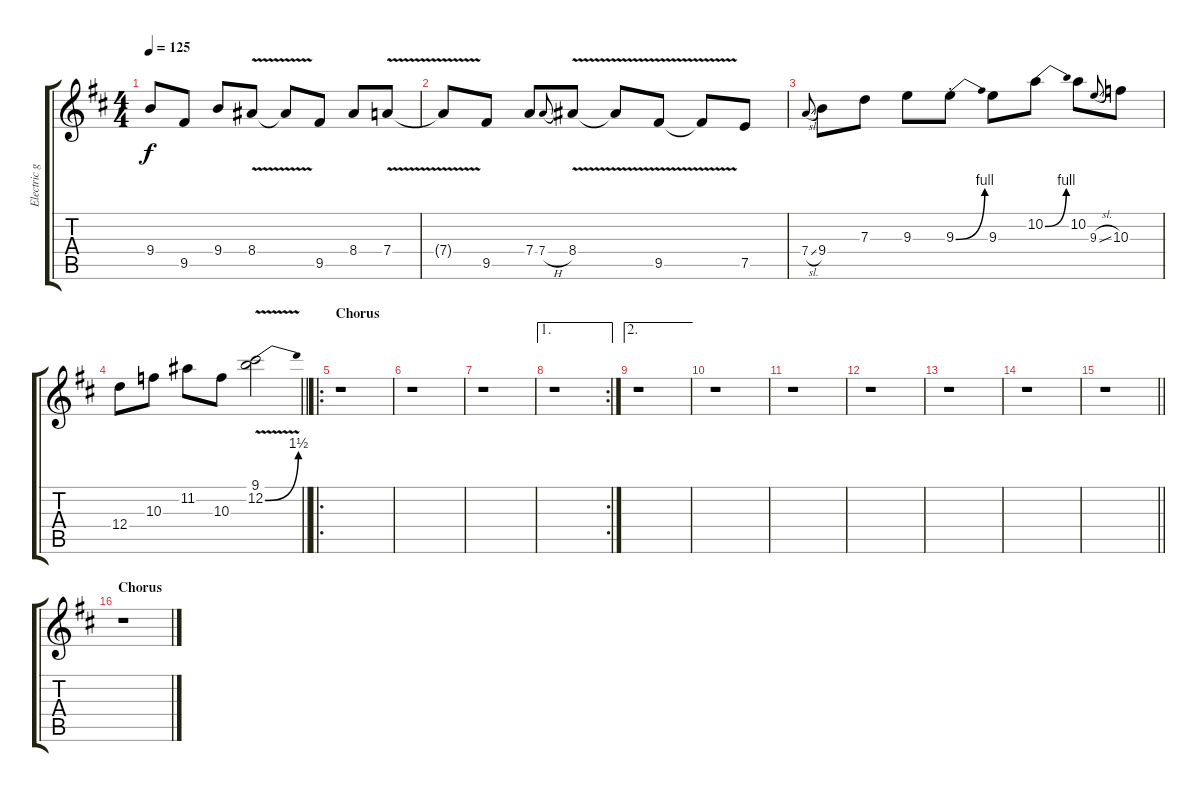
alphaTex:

\track ("Electric guitar: lead" "Electric g") {instrument overdrivenguitar}
\staff {score tabs}
\tuning (E4 B3 G3 D3 A2 E2) {hide}
\ts (4 4)
\tempo 125
\clef g2
\ks bminor
9.4.8{dy f} 9.5.8 9.4.8 8.4{v}.8 8.4{t}.8 9.5.8 8.4.8 7.4{v}.8 |
7.4{t}.8 9.5.8 7.4.8 7.4{h}.8{gr onbeat} 8.4{v}.8 8.4{t}.8 9.5{v}.8 9.5{t}.8 7.5.8 |
7.4{sl}.8{gr onbeat} 9.4.8 7.3.8 9.3.8 9.3{be (bend 0 0 60 4) st}.8 9.3.8 10.2{be (bend 0 0 60 4)}.8 10.2.8 9.3{sl}.8{gr onbeat} 10.3.8 |
\barLineRight lightlight
12.4.8 10.3.8 11.2.8 10.3.8 (9.1 12.2{be (bend 0 0 60 6) v}).2 |
\ro
\section ("" "Chorus")
r.1 |
r.1 |
r.1 |
\ae 1
\rc 2
r.1 |
\ae 2
r.1 |
r.1 |
r.1 |
r.1 |
r.1 |
r.1 |
\barLineRight lightlight
r.1 |
\section ("" "Chorus")
r.1{volume 9}
